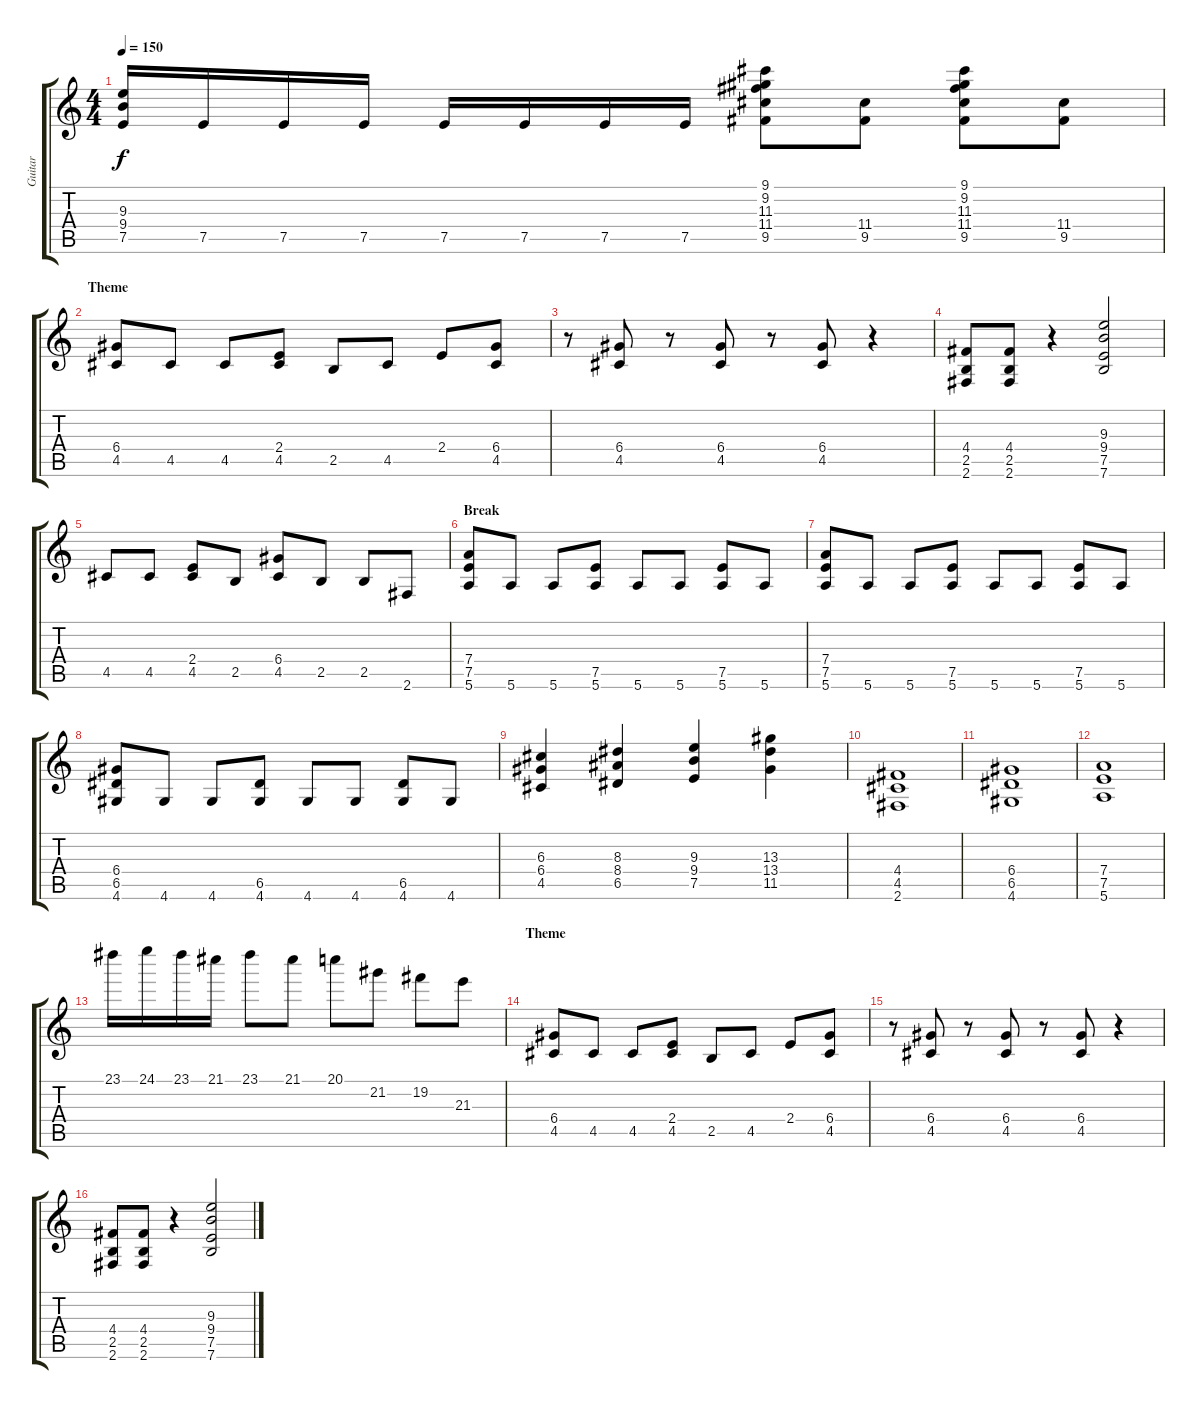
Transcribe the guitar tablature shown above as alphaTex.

\track ("Guitar" "Guitar") {instrument distortionguitar}
\staff {score tabs}
\tuning (E4 B3 G3 D3 A2 E2) {hide}
\ts (4 4)
\tempo 150
\clef g2
\ks c
(9.3 9.4 7.5).16{dy f} 7.5.16 7.5.16 7.5.16 7.5.16 7.5.16 7.5.16 7.5.16 (9.1 9.2 11.3 11.4 9.5).8 (11.4 9.5).8 (9.1 9.2 11.3 11.4 9.5).8 (11.4 9.5).8 |
\section ("" "Theme")
(6.4 4.5).8 4.5.8 4.5.8 (2.4 4.5).8 2.5.8 4.5.8 2.4.8 (6.4 4.5).8 |
r.8 (6.4 4.5).8 r.8 (6.4 4.5).8 r.8 (6.4 4.5).8 r.4 |
(4.4 2.5 2.6).8 (4.4 2.5 2.6).8 r.4 (9.3 9.4 7.5 7.6).2 |
4.5.8 4.5.8 (2.4 4.5).8 2.5.8 (6.4 4.5).8 2.5.8 2.5.8 2.6.8 |
\section ("" "Break")
(7.4 7.5 5.6).8 5.6.8 5.6.8 (7.5 5.6).8 5.6.8 5.6.8 (7.5 5.6).8 5.6.8 |
(7.4 7.5 5.6).8 5.6.8 5.6.8 (7.5 5.6).8 5.6.8 5.6.8 (7.5 5.6).8 5.6.8 |
(6.4 6.5 4.6).8 4.6.8 4.6.8 (6.5 4.6).8 4.6.8 4.6.8 (6.5 4.6).8 4.6.8 |
(6.3 6.4 4.5).4 (8.3 8.4 6.5).4 (9.3 9.4 7.5).4 (13.3 13.4 11.5).4 |
(4.4 4.5 2.6).1 |
(6.4 6.5 4.6).1 |
(7.4 7.5 5.6).1 |
23.1.16{volume 9} 24.1.16 23.1.16 21.1.16 23.1.8 21.1.8 20.1.8 21.2.8 19.2.8 21.3.8 |
\section ("" "Theme")
(6.4 4.5).8{volume 14} 4.5.8 4.5.8 (2.4 4.5).8 2.5.8 4.5.8 2.4.8 (6.4 4.5).8 |
r.8 (6.4 4.5).8 r.8 (6.4 4.5).8 r.8 (6.4 4.5).8 r.4 |
(4.4 2.5 2.6).8 (4.4 2.5 2.6).8 r.4 (9.3 9.4 7.5 7.6).2
